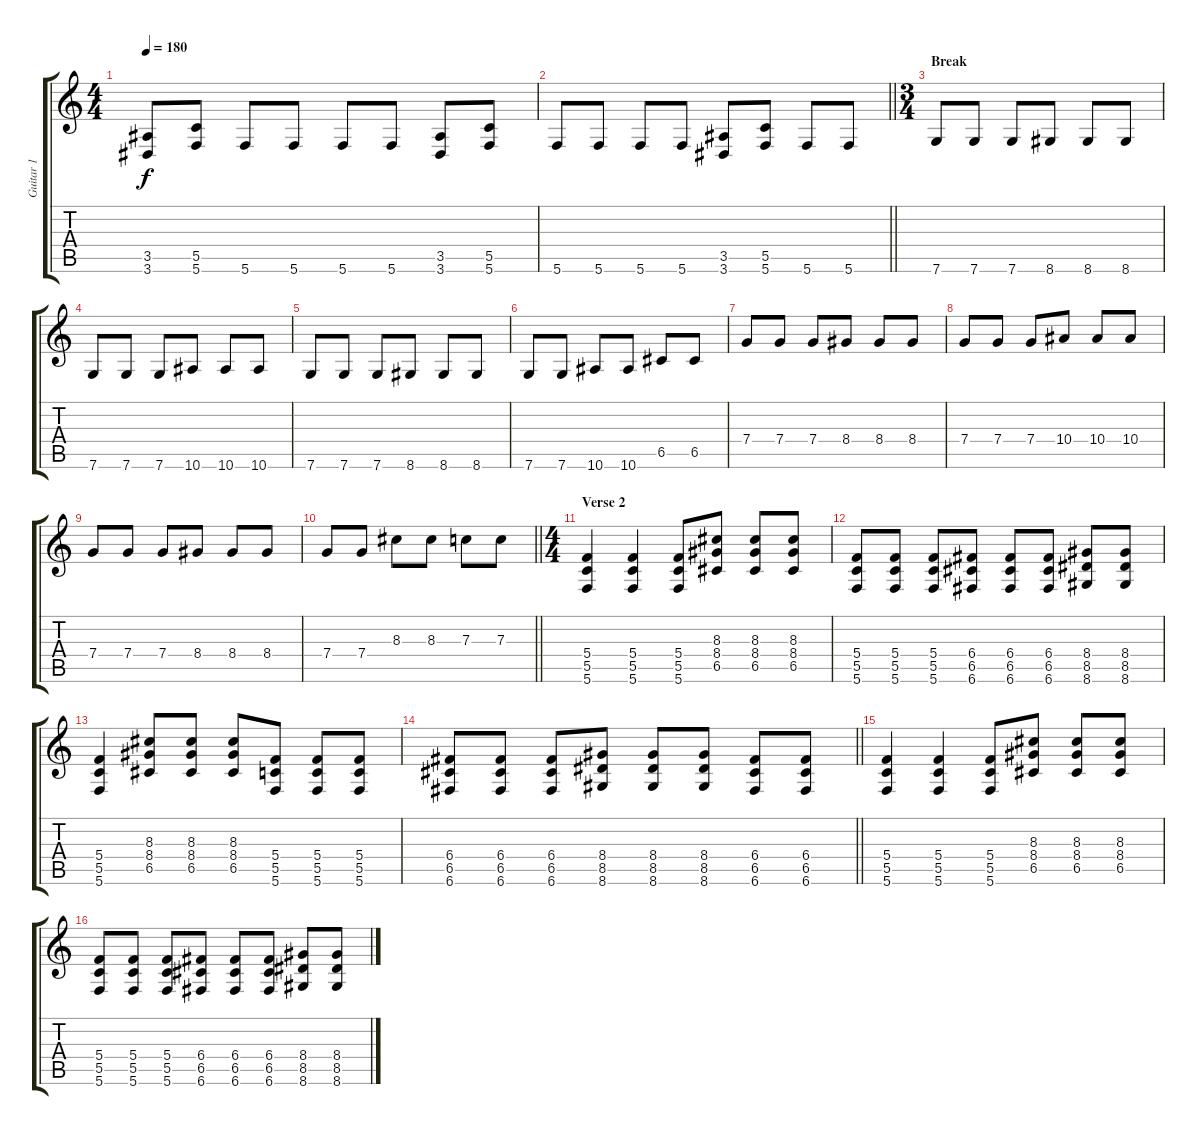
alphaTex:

\track ("Guitar 1" "Guitar 1") {instrument distortionguitar}
\staff {score tabs}
\tuning (D4 A3 F3 C3 G2 C2) {hide}
\ts (4 4)
\tempo 180
\clef g2
\ks c
(3.5 3.6).8{dy f} (5.5 5.6).8 5.6.8 5.6.8 5.6.8 5.6.8 (3.5 3.6).8 (5.5 5.6).8 |
\barLineRight lightlight
5.6.8 5.6.8 5.6.8 5.6.8 (3.5 3.6).8 (5.5 5.6).8 5.6.8 5.6.8 |
\ts (3 4)
\section ("" "Break")
7.6.8 7.6.8 7.6.8 8.6.8 8.6.8 8.6.8 |
7.6.8 7.6.8 7.6.8 10.6.8 10.6.8 10.6.8 |
7.6.8 7.6.8 7.6.8 8.6.8 8.6.8 8.6.8 |
7.6.8 7.6.8 10.6.8 10.6.8 6.5.8 6.5.8 |
7.4.8 7.4.8 7.4.8 8.4.8 8.4.8 8.4.8 |
7.4.8 7.4.8 7.4.8 10.4.8 10.4.8 10.4.8 |
7.4.8 7.4.8 7.4.8 8.4.8 8.4.8 8.4.8 |
\barLineRight lightlight
7.4.8 7.4.8 8.3.8 8.3.8 7.3.8 7.3.8 |
\ts (4 4)
\section ("" "Verse 2")
(5.4 5.5 5.6).4 (5.4 5.5 5.6).4 (5.4 5.5 5.6).8 (8.3 8.4 6.5).8 (8.3 8.4 6.5).8 (8.3 8.4 6.5).8 |
(5.4 5.5 5.6).8 (5.4 5.5 5.6).8 (5.4 5.5 5.6).8 (6.4 6.5 6.6).8 (6.4 6.5 6.6).8 (6.4 6.5 6.6).8 (8.4 8.5 8.6).8 (8.4 8.5 8.6).8 |
(5.4 5.5 5.6).4 (8.3 8.4 6.5).8 (8.3 8.4 6.5).8 (8.3 8.4 6.5).8 (5.4 5.5 5.6).8 (5.4 5.5 5.6).8 (5.4 5.5 5.6).8 |
\barLineRight lightlight
(6.4 6.5 6.6).8 (6.4 6.5 6.6).8 (6.4 6.5 6.6).8 (8.4 8.5 8.6).8 (8.4 8.5 8.6).8 (8.4 8.5 8.6).8 (6.4 6.5 6.6).8 (6.4 6.5 6.6).8 |
(5.4 5.5 5.6).4 (5.4 5.5 5.6).4 (5.4 5.5 5.6).8 (8.3 8.4 6.5).8 (8.3 8.4 6.5).8 (8.3 8.4 6.5).8 |
(5.4 5.5 5.6).8 (5.4 5.5 5.6).8 (5.4 5.5 5.6).8 (6.4 6.5 6.6).8 (6.4 6.5 6.6).8 (6.4 6.5 6.6).8 (8.4 8.5 8.6).8 (8.4 8.5 8.6).8
